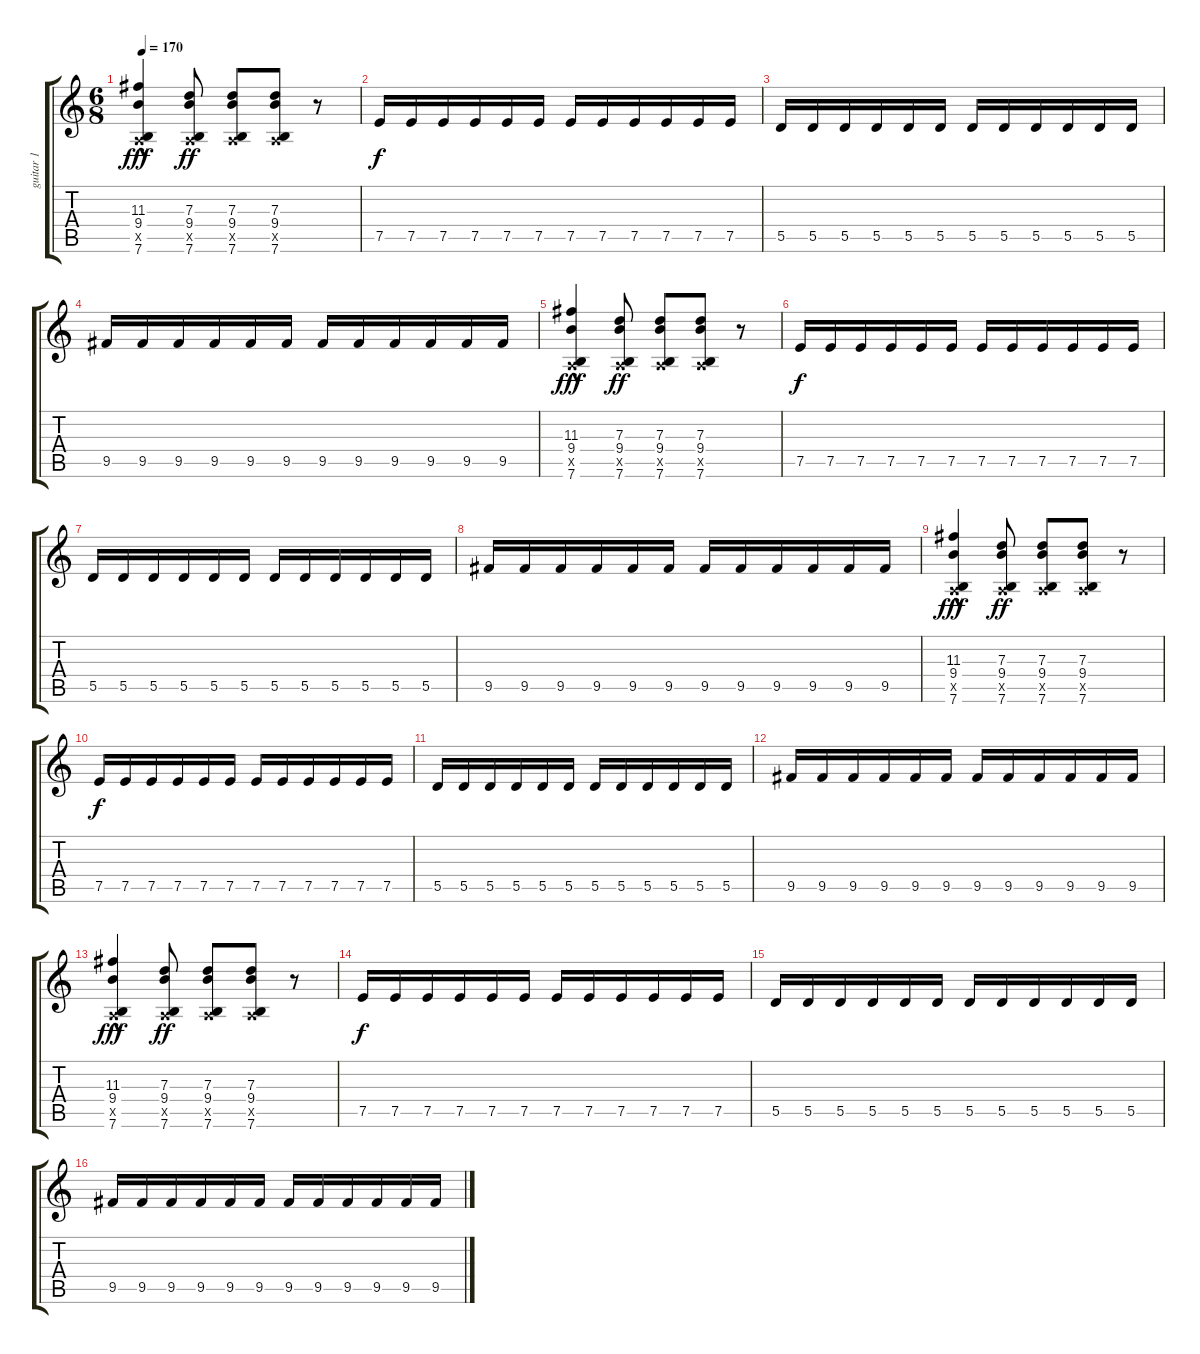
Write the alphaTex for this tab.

\track ("guitar 1" "guitar 1") {instrument overdrivenguitar}
\staff {score tabs}
\tuning (E4 B3 G3 D3 A2 E2) {hide}
\ts (6 8)
\tempo 170
\clef g2
\ks c
(11.3 9.4 0.5{x} 7.6{hac}).4{dy fff} (7.3 9.4 0.5{x} 7.6).8{dy ff} (7.3 9.4 0.5{x} 7.6).8 (7.3 9.4 0.5{x} 7.6).8 r.8 |
7.5.16{dy f} 7.5.16 7.5.16 7.5.16 7.5.16 7.5.16 7.5.16 7.5.16 7.5.16 7.5.16 7.5.16 7.5.16 |
5.5.16 5.5.16 5.5.16 5.5.16 5.5.16 5.5.16 5.5.16 5.5.16 5.5.16 5.5.16 5.5.16 5.5.16 |
9.5.16 9.5.16 9.5.16 9.5.16 9.5.16 9.5.16 9.5.16 9.5.16 9.5.16 9.5.16 9.5.16 9.5.16 |
(11.3 9.4 0.5{x} 7.6{hac}).4{dy fff} (7.3 9.4 0.5{x} 7.6).8{dy ff} (7.3 9.4 0.5{x} 7.6).8 (7.3 9.4 0.5{x} 7.6).8 r.8 |
7.5.16{dy f} 7.5.16 7.5.16 7.5.16 7.5.16 7.5.16 7.5.16 7.5.16 7.5.16 7.5.16 7.5.16 7.5.16 |
5.5.16 5.5.16 5.5.16 5.5.16 5.5.16 5.5.16 5.5.16 5.5.16 5.5.16 5.5.16 5.5.16 5.5.16 |
9.5.16 9.5.16 9.5.16 9.5.16 9.5.16 9.5.16 9.5.16 9.5.16 9.5.16 9.5.16 9.5.16 9.5.16 |
(11.3 9.4 0.5{x} 7.6{hac}).4{dy fff} (7.3 9.4 0.5{x} 7.6).8{dy ff} (7.3 9.4 0.5{x} 7.6).8 (7.3 9.4 0.5{x} 7.6).8 r.8 |
7.5.16{dy f} 7.5.16 7.5.16 7.5.16 7.5.16 7.5.16 7.5.16 7.5.16 7.5.16 7.5.16 7.5.16 7.5.16 |
5.5.16 5.5.16 5.5.16 5.5.16 5.5.16 5.5.16 5.5.16 5.5.16 5.5.16 5.5.16 5.5.16 5.5.16 |
9.5.16 9.5.16 9.5.16 9.5.16 9.5.16 9.5.16 9.5.16 9.5.16 9.5.16 9.5.16 9.5.16 9.5.16 |
(11.3 9.4 0.5{x} 7.6{hac}).4{dy fff} (7.3 9.4 0.5{x} 7.6).8{dy ff} (7.3 9.4 0.5{x} 7.6).8 (7.3 9.4 0.5{x} 7.6).8 r.8 |
7.5.16{dy f} 7.5.16 7.5.16 7.5.16 7.5.16 7.5.16 7.5.16 7.5.16 7.5.16 7.5.16 7.5.16 7.5.16 |
5.5.16 5.5.16 5.5.16 5.5.16 5.5.16 5.5.16 5.5.16 5.5.16 5.5.16 5.5.16 5.5.16 5.5.16 |
9.5.16 9.5.16 9.5.16 9.5.16 9.5.16 9.5.16 9.5.16 9.5.16 9.5.16 9.5.16 9.5.16 9.5.16
